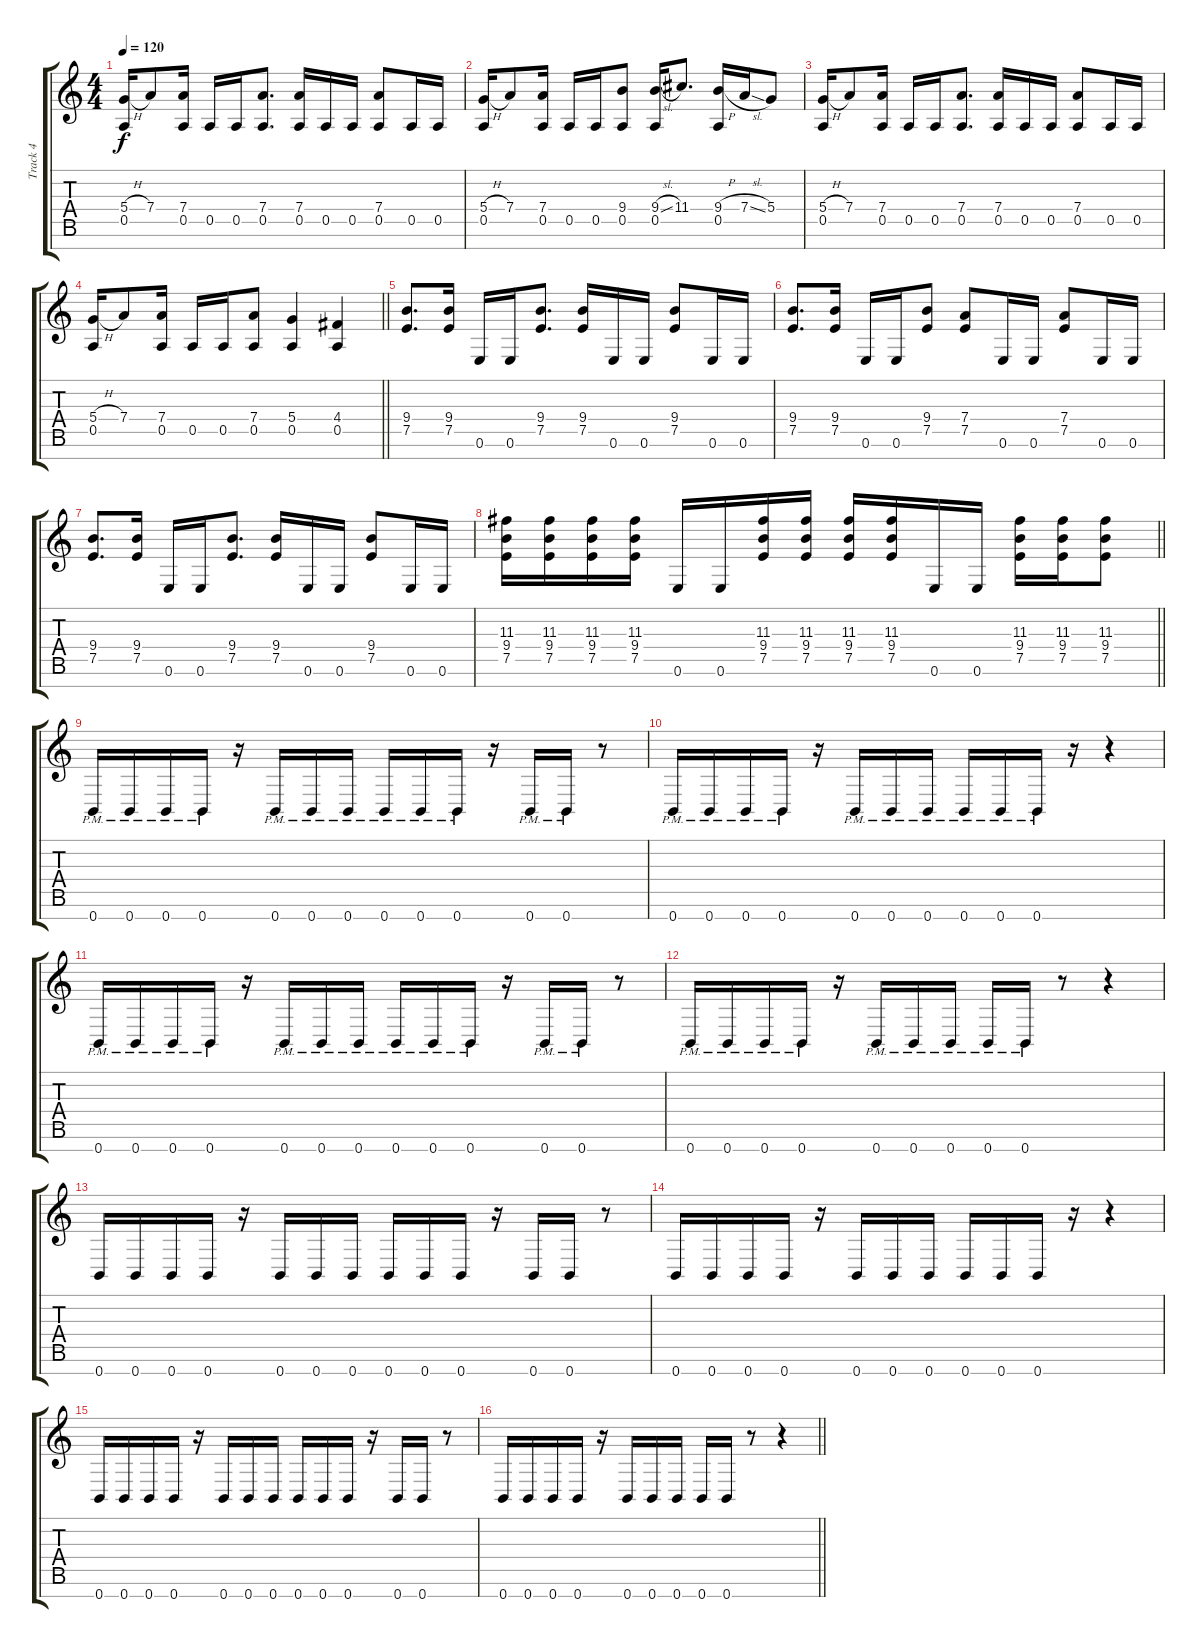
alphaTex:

\track ("Track 4" "Track 4") {instrument distortionguitar}
\staff {score tabs}
\tuning (E4 B3 G3 D3 A2 E2 B1) {hide}
\ts (4 4)
\tempo 120
\clef g2
\ks c
(5.4{h} 0.5).16{dy f} 7.4.8 (7.4 0.5).16 0.5.16 0.5.16 (7.4 0.5).8{d} (7.4 0.5).16 0.5.16 0.5.16 (7.4 0.5).8 0.5.16 0.5.16 |
(5.4{h} 0.5).16 7.4.8 (7.4 0.5).16 0.5.16 0.5.16 (9.4 0.5).8 (9.4{sl} 0.5).16 11.4.8{d} (9.4{h} 0.5).16 7.4{sl}.16 5.4.8 |
(5.4{h} 0.5).16 7.4.8 (7.4 0.5).16 0.5.16 0.5.16 (7.4 0.5).8{d} (7.4 0.5).16 0.5.16 0.5.16 (7.4 0.5).8 0.5.16 0.5.16 |
\barLineRight lightlight
(5.4{h} 0.5).16 7.4.8 (7.4 0.5).16 0.5.16 0.5.16 (7.4 0.5).8 (5.4 0.5).4 (4.4 0.5).4 |
(9.4 7.5).8{d} (9.4 7.5).16 0.6.16 0.6.16 (9.4 7.5).8{d} (9.4 7.5).16 0.6.16 0.6.16 (9.4 7.5).8 0.6.16 0.6.16 |
(9.4 7.5).8{d} (9.4 7.5).16 0.6.16 0.6.16 (9.4 7.5).8 (7.4 7.5).8 0.6.16 0.6.16 (7.4 7.5).8 0.6.16 0.6.16 |
(9.4 7.5).8{d} (9.4 7.5).16 0.6.16 0.6.16 (9.4 7.5).8{d} (9.4 7.5).16 0.6.16 0.6.16 (9.4 7.5).8 0.6.16 0.6.16 |
\barLineRight lightlight
(11.3 9.4 7.5).16 (11.3 9.4 7.5).16 (11.3 9.4 7.5).16 (11.3 9.4 7.5).16 0.6.16 0.6.16 (11.3 9.4 7.5).16 (11.3 9.4 7.5).16 (11.3 9.4 7.5).16 (11.3 9.4 7.5).16 0.6.16 0.6.16 (11.3 9.4 7.5).16 (11.3 9.4 7.5).16 (11.3 9.4 7.5).8 |
0.7{pm}.16 0.7{pm}.16 0.7{pm}.16 0.7{pm}.16 r.16 0.7{pm}.16 0.7{pm}.16 0.7{pm}.16 0.7{pm}.16 0.7{pm}.16 0.7{pm}.16 r.16 0.7{pm}.16 0.7{pm}.16 r.8 |
0.7{pm}.16 0.7{pm}.16 0.7{pm}.16 0.7{pm}.16 r.16 0.7{pm}.16 0.7{pm}.16 0.7{pm}.16 0.7{pm}.16 0.7{pm}.16 0.7{pm}.16 r.16 r.4 |
0.7{pm}.16 0.7{pm}.16 0.7{pm}.16 0.7{pm}.16 r.16 0.7{pm}.16 0.7{pm}.16 0.7{pm}.16 0.7{pm}.16 0.7{pm}.16 0.7{pm}.16 r.16 0.7{pm}.16 0.7{pm}.16 r.8 |
0.7{pm}.16 0.7{pm}.16 0.7{pm}.16 0.7{pm}.16 r.16 0.7{pm}.16 0.7{pm}.16 0.7{pm}.16 0.7{pm}.16 0.7{pm}.16 r.8 r.4 |
0.7.16 0.7.16 0.7.16 0.7.16 r.16 0.7.16 0.7.16 0.7.16 0.7.16 0.7.16 0.7.16 r.16 0.7.16 0.7.16 r.8 |
0.7.16 0.7.16 0.7.16 0.7.16 r.16 0.7.16 0.7.16 0.7.16 0.7.16 0.7.16 0.7.16 r.16 r.4 |
0.7.16 0.7.16 0.7.16 0.7.16 r.16 0.7.16 0.7.16 0.7.16 0.7.16 0.7.16 0.7.16 r.16 0.7.16 0.7.16 r.8 |
\barLineRight lightlight
0.7.16 0.7.16 0.7.16 0.7.16 r.16 0.7.16 0.7.16 0.7.16 0.7.16 0.7.16 r.8 r.4
